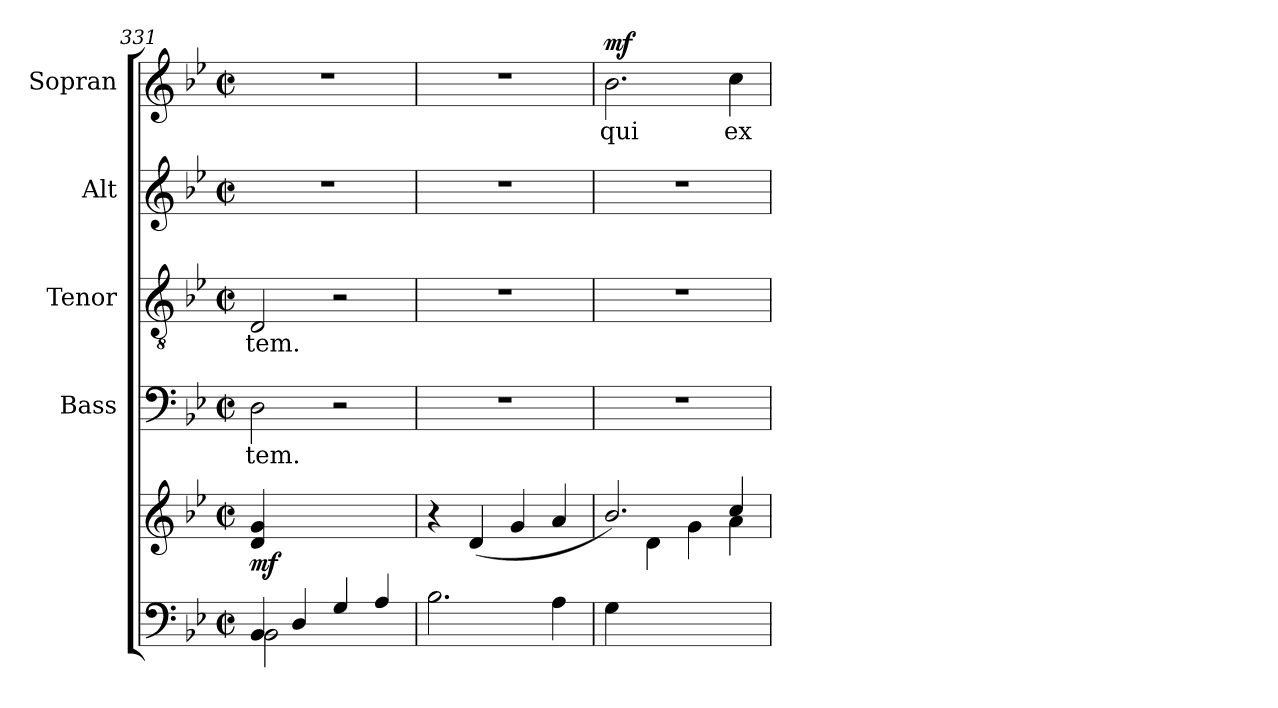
**kern	**kern	**dynam	**kern	**text	**kern	**text	**kern	**kern	**text	**dynam
*part5	*part5	*part5	*part4	*part4	*part3	*part3	*part2	*part1	*part1	*part1
*staff6	*staff5	*staff5/6	*staff4	*staff4	*staff3	*staff3	*staff2	*staff1	*staff1	*staff1
*	*	*	*I"Bass	*	*I"Tenor	*	*I"Alt	*I"Sopran	*	*
*	*	*	*I'B.	*	*I'T.	*	*I'A.	*I'S.	*	*
!!LO:PB:g=z
*clefF4	*clefG2	*	*clefF4	*	*clefGv2	*	*clefG2	*clefG2	*	*
*k[b-e-]	*k[b-e-]	*	*k[b-e-]	*	*k[b-e-]	*	*k[b-e-]	*k[b-e-]	*	*
*B-:	*B-:	*	*B-:	*	*B-:	*	*B-:	*B-:	*	*
*M2/2	*M2/2	*	*M2/2	*	*M2/2	*	*M2/2	*M2/2	*	*
*met(c|)	*met(c|)	*	*met(c|)	*	*met(c|)	*	*met(c|)	*met(c|)	*	*
=331	=331	=331	=331	=331	=331	=331	=331	=331	=331	=331
*^	*	*	*	*	*	*	*	*	*	*
!	!	!	!LO:DY:b	!	!LO:LY:b	!	!LO:LY:b	!	!	!	!
4BB-/	2BB-\	4d/ 4g/	mf	2D\	-tem.	2D/	-tem.	1r	1r	.	.
4D/	.	2.ryy	.	.	.	.	.	.	.	.	.
4G/	2ryy	.	.	2r	.	2r	.	.	.	.	.
4A/	.	.	.	.	.	.	.	.	.	.	.
*v	*v	*	*	*	*	*	*	*	*	*	*
=332	=332	=332	=332	=332	=332	=332	=332	=332	=332	=332
2.B-\	4r	.	1r	.	1r	.	1r	1r	.	.
.	(4d/	.	.	.	.	.	.	.	.	.
.	4g/	.	.	.	.	.	.	.	.	.
4A\	4a/	.	.	.	.	.	.	.	.	.
=333	=333	=333	=333	=333	=333	=333	=333	=333	=333	=333
*	*^	*	*	*	*	*	*	*	*	*
!	!	!	!	!	!	!	!	!	!	!LO:LY:b	!LO:DY:a
4G\	2.b-/)	4ryy	.	1r	.	1r	.	1r	2.b-\	qui	mf
2.ryy	.	4d\	.	.	.	.	.	.	.	.	.
.	.	4g\	.	.	.	.	.	.	.	.	.
!	!	!	!	!	!	!	!	!	!	!LO:LY:b	!
.	4cc/	4a\	.	.	.	.	.	.	4cc\	ex	.
*	*v	*v	*	*	*	*	*	*	*	*	*
=	=	=	=	=	=	=	=	=	=	=
*-	*-	*-	*-	*-	*-	*-	*-	*-	*-	*-
